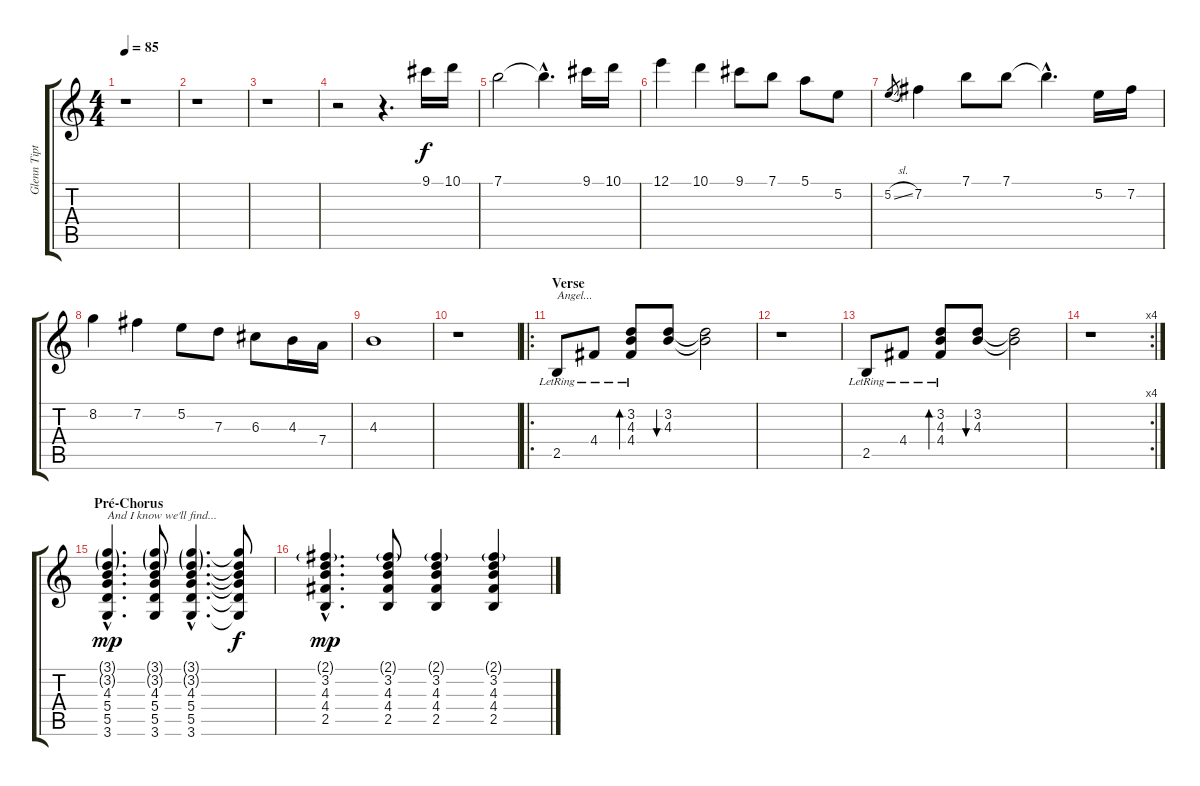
\track ("Glenn Tipton" "Glenn Tipt") {instrument acousticguitarnylon}
\staff {score tabs}
\tuning (E4 B3 G3 D3 A2 E2) {hide}
\ts (4 4)
\tempo 85
\clef g2
\ks c
r.1{dy f instrument acousticguitarnylon} |
r.1 |
r.1 |
r.2 r.4{d} 9.1.16 10.1.16 |
7.1.2 7.1{hac t}.4{d} 9.1.16 10.1.16 |
12.1.4 10.1.4 9.1.8 7.1.8 5.1.8 5.2.8 |
5.2{sl}.8{gr} 7.2.4 7.1.8 7.1.8 7.1{hac t}.4{d} 5.2.16 7.2.16 |
8.2.4 7.2.4 5.2.8 7.3.8 6.3.8 4.3.16 7.4.16 |
4.3.1 |
r.1 |
\ro
\section ("" "Verse")
2.5{lr}.8{txt "Angel..." volume 11 balance 16} 4.4{lr}.8 (3.2 4.3 4.4{lr}).8{bd 240} (3.2 4.3).8{bu 240} (3.2{t} 4.3{t}).2 |
r.1 |
2.5{lr}.8{volume 11 balance 16} 4.4{lr}.8 (3.2 4.3 4.4{lr}).8{bd 240} (3.2 4.3).8{bu 240} (3.2{t} 4.3{t}).2 |
\rc 4
r.1 |
\section ("" "Pré-Chorus")
(3.1{g hac} 3.2{g hac} 4.3{hac} 5.4{hac} 5.5{hac} 3.6{hac}).4{d txt "And I know we'll find..." dy mp volume 13 balance 8} (3.1{g} 3.2{g} 4.3 5.4 5.5 3.6).8 (3.1{g hac} 3.2{g hac} 4.3{hac} 5.4{hac} 5.5{hac} 3.6{hac}).4{d} (3.1{t} 3.2{t} 4.3{t} 5.4{t} 5.5{t} 3.6{t}).8{dy f} |
(2.1{g hac} 3.2{hac} 4.3{hac} 4.4{hac} 2.5{hac}).4{d dy mp} (2.1{g} 3.2 4.3 4.4 2.5).8 (2.1{g} 3.2 4.3 4.4 2.5).4 (2.1{g} 3.2 4.3 4.4 2.5).4
